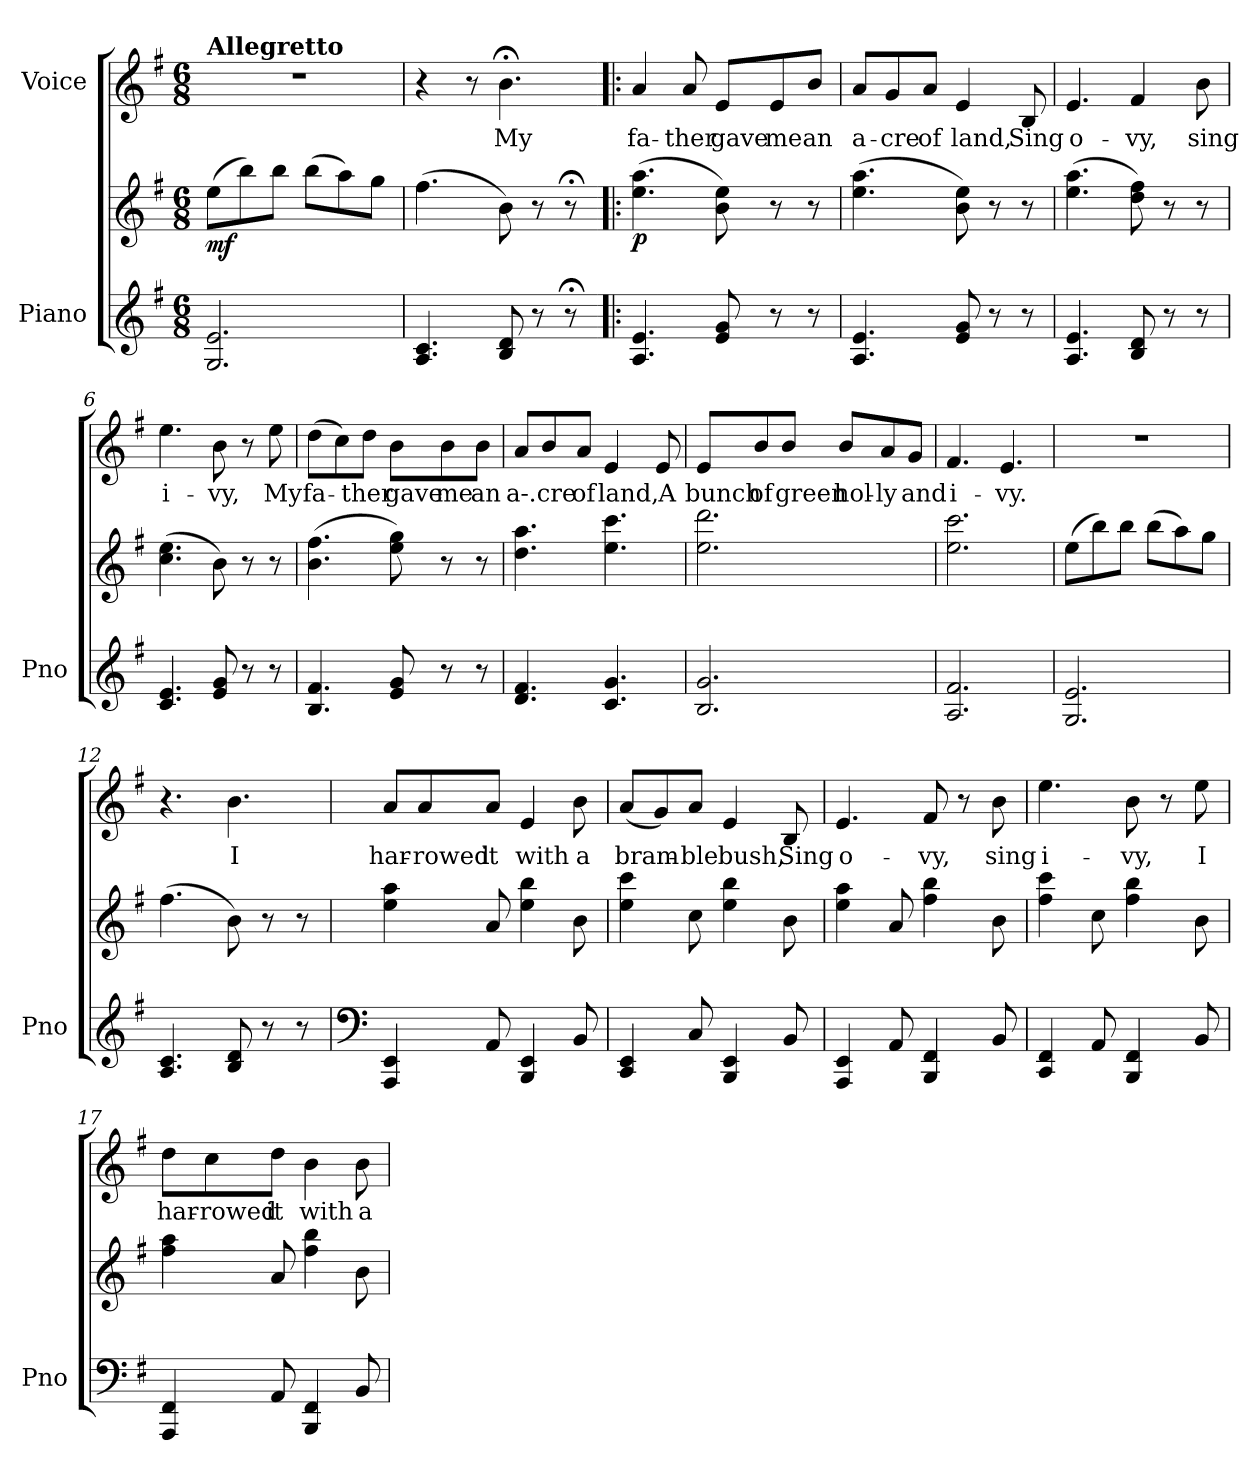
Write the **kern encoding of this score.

**kern	**kern	**dynam	**kern	**text
*part2	*part2	*part2	*part1	*part1
*staff3	*staff2	*staff2/3	*staff1	*staff1
*I"Piano	*	*	*I"Voice	*
*I'Pno	*	*	*	*
*clefG2	*clefG2	*	*clefG2	*
*k[f#]	*k[f#]	*	*k[f#]	*
*M6/8	*M6/8	*	*M6/8	*
=1	=1	=1	=1	=1
!	!	!	!LO:TX:a:B:t=Allegretto	!
!	!	!LO:DY:b	!	!
2.G/ 2.e/	(>8ee\L	mf	2.r	.
.	8bb\)	.	.	.
.	8bb\J	.	.	.
.	(>8bb\L	.	.	.
.	8aa\)	.	.	.
.	8gg\J	.	.	.
=2	=2	=2	=2	=2
4.A/ 4.c/	(>4.ff#\	.	4r	.
.	.	.	8r	.
!	!	!	!	!LO:LY:b
8B/ 8d/	8b\)	.	4.b;<\	My
8r	8r	.	.	.
8r;<	8r;<	.	.	.
=3!|:	=3!|:	=3!|:	=3!|:	=3!|:
!	!	!LO:DY:b	!	!LO:LY:b
4.A/ 4.e/	(>4.ee\ 4.aa\	p	4a/	fa-
!	!	!	!	!LO:LY:b
.	.	.	8a/	ther
!	!	!	!	!LO:LY:b
8e/ 8g/	8b\ 8ee\)	.	8e/L	gave
!	!	!	!	!LO:LY:b
8r	8r	.	8e/	me
!	!	!	!	!LO:LY:b
8r	8r	.	8b/J	an
=4	=4	=4	=4	=4
!	!	!	!	!LO:LY:b
4.A/ 4.e/	(>4.ee\ 4.aa\	.	8a/L	a-
!	!	!	!	!LO:LY:b
.	.	.	8g/	cre
!	!	!	!	!LO:LY:b
.	.	.	8a/J	of
!	!	!	!	!LO:LY:b
8e/ 8g/	8b\ 8ee\)	.	4e/	land,
8r	8r	.	.	.
!	!	!	!	!LO:LY:b
8r	8r	.	8B/	Sing
=5	=5	=5	=5	=5
!	!	!	!	!LO:LY:b
4.A/ 4.e/	(>4.ee\ 4.aa\	.	4.e/	o-
!	!	!	!	!LO:LY:b
8B/ 8d/	8dd\ 8ff#\)	.	4f#/	vy,
8r	8r	.	.	.
!	!	!	!	!LO:LY:b
8r	8r	.	8b\	sing
=6	=6	=6	=6	=6
!	!	!	!	!LO:LY:b
4.c/ 4.e/	(>4.cc\ 4.ee\	.	4.ee\	i-
!	!	!	!	!LO:LY:b
8e/ 8g/	8b\)	.	8b\	vy,
8r	8r	.	8r	.
!	!	!	!	!LO:LY:b
8r	8r	.	8ee\	My
!!LO:LB:g=z
=7	=7	=7	=7	=7
!	!	!	!	!LO:LY:b
4.B/ 4.f#/	(>4.b\ 4.ff#\	.	(>8dd\L	fa-
.	.	.	8cc\)	.
!	!	!	!	!LO:LY:b
.	.	.	8dd\J	ther
!	!	!	!	!LO:LY:b
8e/ 8g/	8ee\ 8gg\)	.	8b\L	gave
!	!	!	!	!LO:LY:b
8r	8r	.	8b\	me
!	!	!	!	!LO:LY:b
8r	8r	.	8b\J	an
=8	=8	=8	=8	=8
!	!	!	!	!LO:LY:b
4.d/ 4.f#/	4.dd\ 4.aa\	.	8a/L	a-.
!	!	!	!	!LO:LY:b
.	.	.	8b/	cre
!	!	!	!	!LO:LY:b
.	.	.	8a/J	of
!	!	!	!	!LO:LY:b
4.c/ 4.g/	4.ee\ 4.ccc\	.	4e/	land,
!	!	!	!	!LO:LY:b
.	.	.	8e/	A
=9	=9	=9	=9	=9
!	!	!	!	!LO:LY:b
2.B/ 2.g/	2.ee\ 2.ddd\	.	8e/L	bunch
!	!	!	!	!LO:LY:b
.	.	.	8b/	of
!	!	!	!	!LO:LY:b
.	.	.	8b/J	green
!	!	!	!	!LO:LY:b
.	.	.	8b/L	hol-
!	!	!	!	!LO:LY:b
.	.	.	8a/	ly
!	!	!	!	!LO:LY:b
.	.	.	8g/J	and
=10	=10	=10	=10	=10
!	!	!	!	!LO:LY:b
2.A/ 2.f#/	2.ee\ 2.ccc\	.	4.f#/	i-
!	!	!	!	!LO:LY:b
.	.	.	4.e/	vy.
=11	=11	=11	=11	=11
2.G/ 2.e/	(>8ee\L	.	2.r	.
.	8bb\)	.	.	.
.	8bb\J	.	.	.
.	(>8bb\L	.	.	.
.	8aa\)	.	.	.
.	8gg\J	.	.	.
=12	=12	=12	=12	=12
4.A/ 4.c/	(>4.ff#\	.	4.r	.
!	!	!	!	!LO:LY:b
8B/ 8d/	8b\)	.	4.b\	I
8r	8r	.	.	.
8r	8r	.	.	.
!!LO:LB:g=z
=13	=13	=13	=13	=13
*clefF4	*	*	*	*
!	!	!LO:DY:b	!	!LO:LY:b
4AAA/ 4EE/	4ee\ 4aa\	other-dynamics	8a/L	har-
!	!	!	!	!LO:LY:b
.	.	.	8a/	rowed
!	!	!	!	!LO:LY:b
8AA/	8a/	.	8a/J	it
!	!	!	!	!LO:LY:b
4BBB/ 4EE/	4ee\ 4bb\	.	4e/	with
!	!	!	!	!LO:LY:b
8BB/	8b\	.	8b\	a
=14	=14	=14	=14	=14
!	!	!	!	!LO:LY:b
4CC/ 4EE/	4ee\ 4ccc\	.	(<8a/L	bram-
.	.	.	8g/)	.
!	!	!	!	!LO:LY:b
8C/	8cc\	.	8a/J	ble
!	!	!	!	!LO:LY:b
4BBB/ 4EE/	4ee\ 4bb\	.	4e/	bush,
!	!	!	!	!LO:LY:b
8BB/	8b\	.	8B/	Sing
=15	=15	=15	=15	=15
!	!	!	!	!LO:LY:b
4AAA/ 4EE/	4ee\ 4aa\	.	4.e/	o-
8AA/	8a/	.	.	.
!	!	!	!	!LO:LY:b
4BBB/ 4FF#/	4ff#\ 4bb\	.	8f#/	vy,
.	.	.	8r	.
!	!	!	!	!LO:LY:b
8BB/	8b\	.	8b\	sing
=16	=16	=16	=16	=16
!	!	!	!	!LO:LY:b
4CC/ 4FF#/	4ff#\ 4ccc\	.	4.ee\	i-
8AA/	8cc\	.	.	.
!	!	!	!	!LO:LY:b
4BBB/ 4FF#/	4ff#\ 4bb\	.	8b\	vy,
.	.	.	8r	.
!	!	!	!	!LO:LY:b
8BB/	8b\	.	8ee\	I
=17	=17	=17	=17	=17
!	!	!	!	!LO:LY:b
4AAA/ 4FF#/	4ff#\ 4aa\	.	8dd\L	har-
!	!	!	!	!LO:LY:b
.	.	.	8cc\	rowed
!	!	!	!	!LO:LY:b
8AA/	8a/	.	8dd\J	it
!	!	!	!	!LO:LY:b
4BBB/ 4FF#/	4ff#\ 4bb\	.	4b\	with
!	!	!	!	!LO:LY:b
8BB/	8b\	.	8b\	a
=	=	=	=	=
*-	*-	*-	*-	*-
